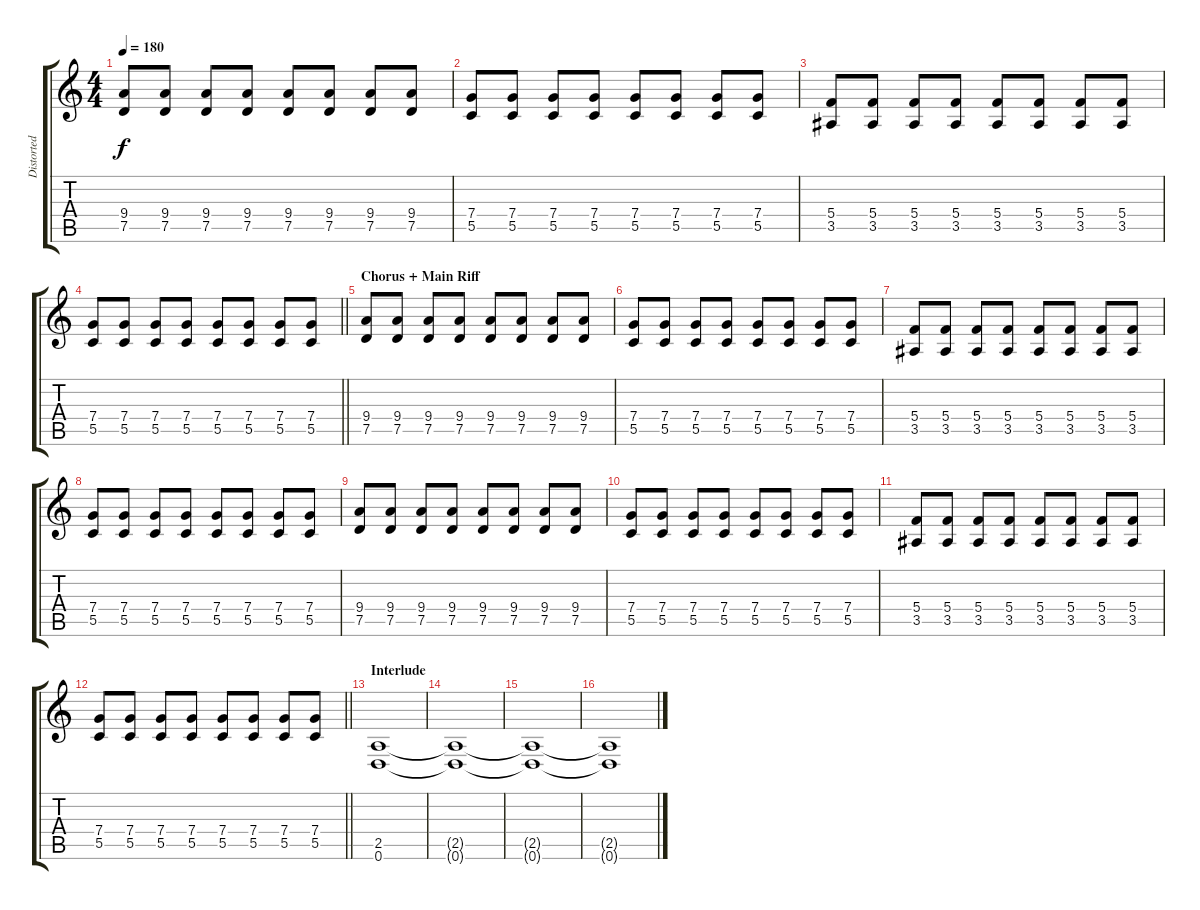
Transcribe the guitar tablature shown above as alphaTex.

\track ("Distorted II" "Distorted ") {instrument distortionguitar}
\staff {score tabs}
\tuning (D4 A3 F3 C3 G2 D2) {hide}
\ts (4 4)
\tempo 180
\clef g2
\ks c
(9.4 7.5).8{dy f} (9.4 7.5).8 (9.4 7.5).8 (9.4 7.5).8 (9.4 7.5).8 (9.4 7.5).8 (9.4 7.5).8 (9.4 7.5).8 |
(7.4 5.5).8 (7.4 5.5).8 (7.4 5.5).8 (7.4 5.5).8 (7.4 5.5).8 (7.4 5.5).8 (7.4 5.5).8 (7.4 5.5).8 |
(5.4 3.5).8 (5.4 3.5).8 (5.4 3.5).8 (5.4 3.5).8 (5.4 3.5).8 (5.4 3.5).8 (5.4 3.5).8 (5.4 3.5).8 |
\barLineRight lightlight
(7.4 5.5).8 (7.4 5.5).8 (7.4 5.5).8 (7.4 5.5).8 (7.4 5.5).8 (7.4 5.5).8 (7.4 5.5).8 (7.4 5.5).8 |
\section ("" "Chorus + Main Riff")
(9.4 7.5).8 (9.4 7.5).8 (9.4 7.5).8 (9.4 7.5).8 (9.4 7.5).8 (9.4 7.5).8 (9.4 7.5).8 (9.4 7.5).8 |
(7.4 5.5).8 (7.4 5.5).8 (7.4 5.5).8 (7.4 5.5).8 (7.4 5.5).8 (7.4 5.5).8 (7.4 5.5).8 (7.4 5.5).8 |
(5.4 3.5).8 (5.4 3.5).8 (5.4 3.5).8 (5.4 3.5).8 (5.4 3.5).8 (5.4 3.5).8 (5.4 3.5).8 (5.4 3.5).8 |
(7.4 5.5).8 (7.4 5.5).8 (7.4 5.5).8 (7.4 5.5).8 (7.4 5.5).8 (7.4 5.5).8 (7.4 5.5).8 (7.4 5.5).8 |
(9.4 7.5).8 (9.4 7.5).8 (9.4 7.5).8 (9.4 7.5).8 (9.4 7.5).8 (9.4 7.5).8 (9.4 7.5).8 (9.4 7.5).8 |
(7.4 5.5).8 (7.4 5.5).8 (7.4 5.5).8 (7.4 5.5).8 (7.4 5.5).8 (7.4 5.5).8 (7.4 5.5).8 (7.4 5.5).8 |
(5.4 3.5).8 (5.4 3.5).8 (5.4 3.5).8 (5.4 3.5).8 (5.4 3.5).8 (5.4 3.5).8 (5.4 3.5).8 (5.4 3.5).8 |
\barLineRight lightlight
(7.4 5.5).8 (7.4 5.5).8 (7.4 5.5).8 (7.4 5.5).8 (7.4 5.5).8 (7.4 5.5).8 (7.4 5.5).8 (7.4 5.5).8 |
\section ("" "Interlude")
(2.5 0.6).1 |
(2.5{t} 0.6{t}).1 |
(2.5{t} 0.6{t}).1 |
(2.5{t} 0.6{t}).1
